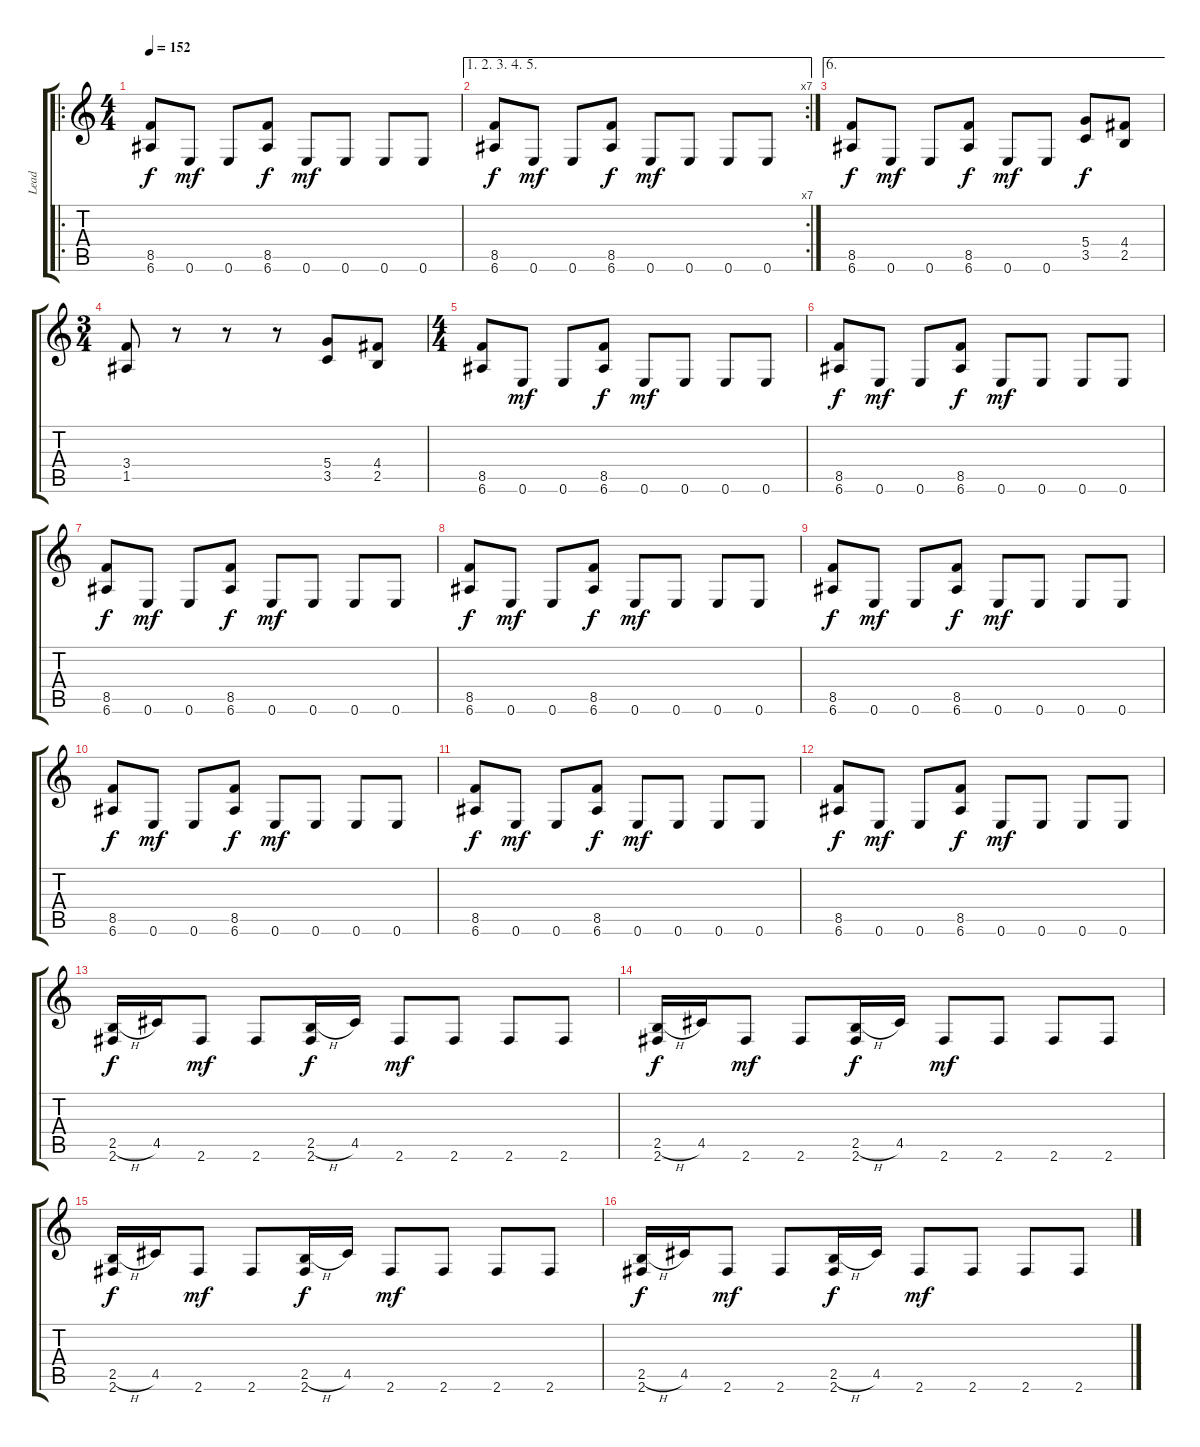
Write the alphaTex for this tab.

\track ("Lead" "Lead") {instrument overdrivenguitar}
\staff {score tabs}
\tuning (E4 B3 G3 D3 A2 E2) {hide}
\ro
\ts (4 4)
\tempo 152
\clef g2
\ks c
(8.5 6.6).8{dy f} 0.6.8{dy mf} 0.6.8 (8.5 6.6).8{dy f} 0.6.8{dy mf} 0.6.8 0.6.8 0.6.8 |
\ae (1 2 3 4 5)
\rc 7
(8.5 6.6).8{dy f} 0.6.8{dy mf} 0.6.8 (8.5 6.6).8{dy f} 0.6.8{dy mf} 0.6.8 0.6.8 0.6.8 |
\ae 6
(8.5 6.6).8{dy f} 0.6.8{dy mf} 0.6.8 (8.5 6.6).8{dy f} 0.6.8{dy mf} 0.6.8 (5.4 3.5).8{dy f} (4.4 2.5).8 |
\ts (3 4)
(3.4 1.5).8 r.8 r.8 r.8 (5.4 3.5).8 (4.4 2.5).8 |
\ts (4 4)
(8.5 6.6).8 0.6.8{dy mf} 0.6.8 (8.5 6.6).8{dy f} 0.6.8{dy mf} 0.6.8 0.6.8 0.6.8 |
(8.5 6.6).8{dy f} 0.6.8{dy mf} 0.6.8 (8.5 6.6).8{dy f} 0.6.8{dy mf} 0.6.8 0.6.8 0.6.8 |
(8.5 6.6).8{dy f} 0.6.8{dy mf} 0.6.8 (8.5 6.6).8{dy f} 0.6.8{dy mf} 0.6.8 0.6.8 0.6.8 |
(8.5 6.6).8{dy f} 0.6.8{dy mf} 0.6.8 (8.5 6.6).8{dy f} 0.6.8{dy mf} 0.6.8 0.6.8 0.6.8 |
(8.5 6.6).8{dy f} 0.6.8{dy mf} 0.6.8 (8.5 6.6).8{dy f} 0.6.8{dy mf} 0.6.8 0.6.8 0.6.8 |
(8.5 6.6).8{dy f} 0.6.8{dy mf} 0.6.8 (8.5 6.6).8{dy f} 0.6.8{dy mf} 0.6.8 0.6.8 0.6.8 |
(8.5 6.6).8{dy f} 0.6.8{dy mf} 0.6.8 (8.5 6.6).8{dy f} 0.6.8{dy mf} 0.6.8 0.6.8 0.6.8 |
(8.5 6.6).8{dy f} 0.6.8{dy mf} 0.6.8 (8.5 6.6).8{dy f} 0.6.8{dy mf} 0.6.8 0.6.8 0.6.8 |
(2.5{h} 2.6).16{dy f} 4.5.16 2.6.8{dy mf} 2.6.8 (2.5{h} 2.6).16{dy f} 4.5.16 2.6.8{dy mf} 2.6.8 2.6.8 2.6.8 |
(2.5{h} 2.6).16{dy f} 4.5.16 2.6.8{dy mf} 2.6.8 (2.5{h} 2.6).16{dy f} 4.5.16 2.6.8{dy mf} 2.6.8 2.6.8 2.6.8 |
(2.5{h} 2.6).16{dy f} 4.5.16 2.6.8{dy mf} 2.6.8 (2.5{h} 2.6).16{dy f} 4.5.16 2.6.8{dy mf} 2.6.8 2.6.8 2.6.8 |
(2.5{h} 2.6).16{dy f} 4.5.16 2.6.8{dy mf} 2.6.8 (2.5{h} 2.6).16{dy f} 4.5.16 2.6.8{dy mf} 2.6.8 2.6.8 2.6.8
